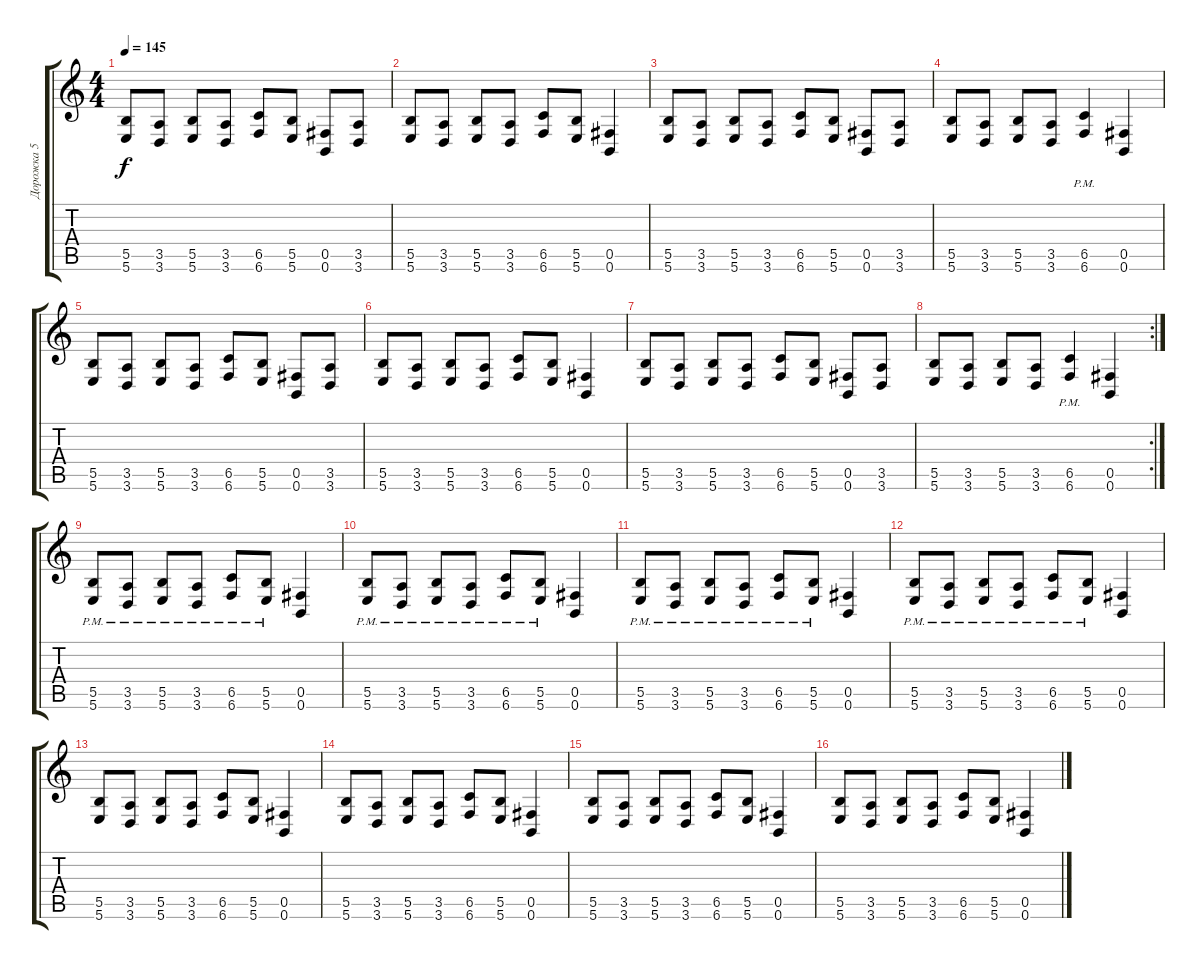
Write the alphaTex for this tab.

\track ("Дорожка 5" "Дорожка 5") {instrument distortionguitar}
\staff {score tabs}
\tuning (Db4 Ab3 E3 B2 Gb2 B1) {hide}
\ts (4 4)
\tempo 145
\clef g2
\ks c
(5.5 5.6).8{dy f} (3.5 3.6).8 (5.5 5.6).8 (3.5 3.6).8 (6.5 6.6).8 (5.5 5.6).8 (0.5 0.6).8 (3.5 3.6).8 |
(5.5 5.6).8 (3.5 3.6).8 (5.5 5.6).8 (3.5 3.6).8 (6.5 6.6).8 (5.5 5.6).8 (0.5 0.6).4 |
(5.5 5.6).8 (3.5 3.6).8 (5.5 5.6).8 (3.5 3.6).8 (6.5 6.6).8 (5.5 5.6).8 (0.5 0.6).8 (3.5 3.6).8 |
(5.5 5.6).8 (3.5 3.6).8 (5.5 5.6).8 (3.5 3.6).8 (6.5{pm} 6.6).4 (0.5 0.6).4 |
(5.5 5.6).8 (3.5 3.6).8 (5.5 5.6).8 (3.5 3.6).8 (6.5 6.6).8 (5.5 5.6).8 (0.5 0.6).8 (3.5 3.6).8 |
(5.5 5.6).8 (3.5 3.6).8 (5.5 5.6).8 (3.5 3.6).8 (6.5 6.6).8 (5.5 5.6).8 (0.5 0.6).4 |
(5.5 5.6).8 (3.5 3.6).8 (5.5 5.6).8 (3.5 3.6).8 (6.5 6.6).8 (5.5 5.6).8 (0.5 0.6).8 (3.5 3.6).8 |
\rc 2
(5.5 5.6).8 (3.5 3.6).8 (5.5 5.6).8 (3.5 3.6).8 (6.5{pm} 6.6).4 (0.5 0.6).4 |
(5.5{pm} 5.6{pm}).8 (3.5{pm} 3.6{pm}).8 (5.5{pm} 5.6{pm}).8 (3.5{pm} 3.6{pm}).8 (6.5{pm} 6.6{pm}).8 (5.5{pm} 5.6{pm}).8 (0.5 0.6).4 |
(5.5{pm} 5.6{pm}).8 (3.5{pm} 3.6{pm}).8 (5.5{pm} 5.6{pm}).8 (3.5{pm} 3.6{pm}).8 (6.5{pm} 6.6{pm}).8 (5.5{pm} 5.6{pm}).8 (0.5 0.6).4 |
(5.5{pm} 5.6{pm}).8 (3.5{pm} 3.6{pm}).8 (5.5{pm} 5.6{pm}).8 (3.5{pm} 3.6{pm}).8 (6.5{pm} 6.6{pm}).8 (5.5{pm} 5.6{pm}).8 (0.5 0.6).4 |
(5.5{pm} 5.6{pm}).8 (3.5{pm} 3.6{pm}).8 (5.5{pm} 5.6{pm}).8 (3.5{pm} 3.6{pm}).8 (6.5{pm} 6.6{pm}).8 (5.5{pm} 5.6{pm}).8 (0.5 0.6).4 |
(5.5 5.6).8 (3.5 3.6).8 (5.5 5.6).8 (3.5 3.6).8 (6.5 6.6).8 (5.5 5.6).8 (0.5 0.6).4 |
(5.5 5.6).8 (3.5 3.6).8 (5.5 5.6).8 (3.5 3.6).8 (6.5 6.6).8 (5.5 5.6).8 (0.5 0.6).4 |
(5.5 5.6).8 (3.5 3.6).8 (5.5 5.6).8 (3.5 3.6).8 (6.5 6.6).8 (5.5 5.6).8 (0.5 0.6).4 |
(5.5 5.6).8 (3.5 3.6).8 (5.5 5.6).8 (3.5 3.6).8 (6.5 6.6).8 (5.5 5.6).8 (0.5 0.6).4
